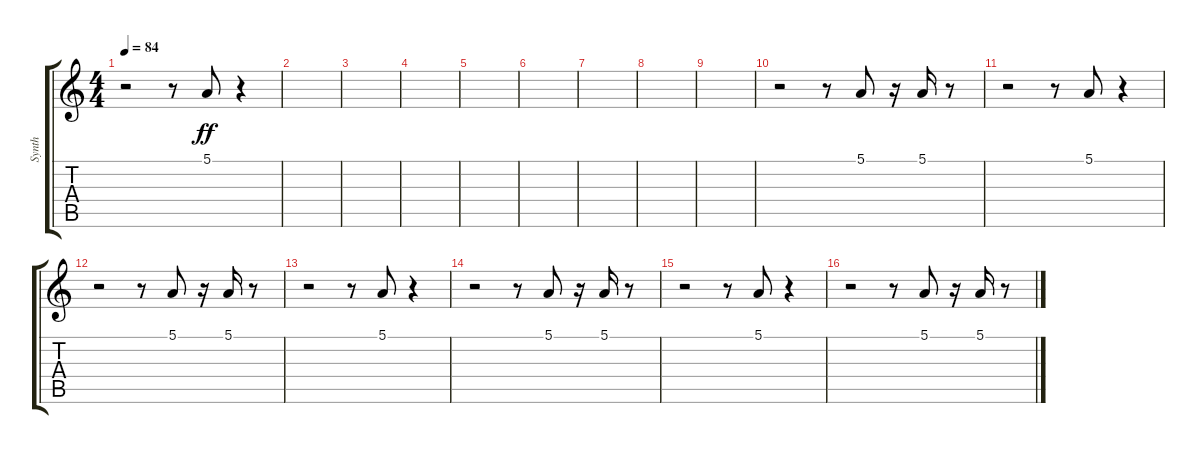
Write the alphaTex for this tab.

\track ("Synth" "Synth") {instrument tenorsax}
\staff {score tabs}
\tuning (E4 B3 G3 D3 A2 E2) {hide}
\ts (4 4)
\tempo 84
\clef g2
\ks c
r.2{dy ff} r.8 5.1.8 r.4 |
|
|
|
|
|
|
|
|
r.2 r.8 5.1.8 r.16 5.1.16 r.8 |
r.2 r.8 5.1.8 r.4 |
r.2 r.8 5.1.8 r.16 5.1.16 r.8 |
r.2 r.8 5.1.8 r.4 |
r.2 r.8 5.1.8 r.16 5.1.16 r.8 |
r.2 r.8 5.1.8 r.4 |
r.2 r.8 5.1.8 r.16 5.1.16 r.8
